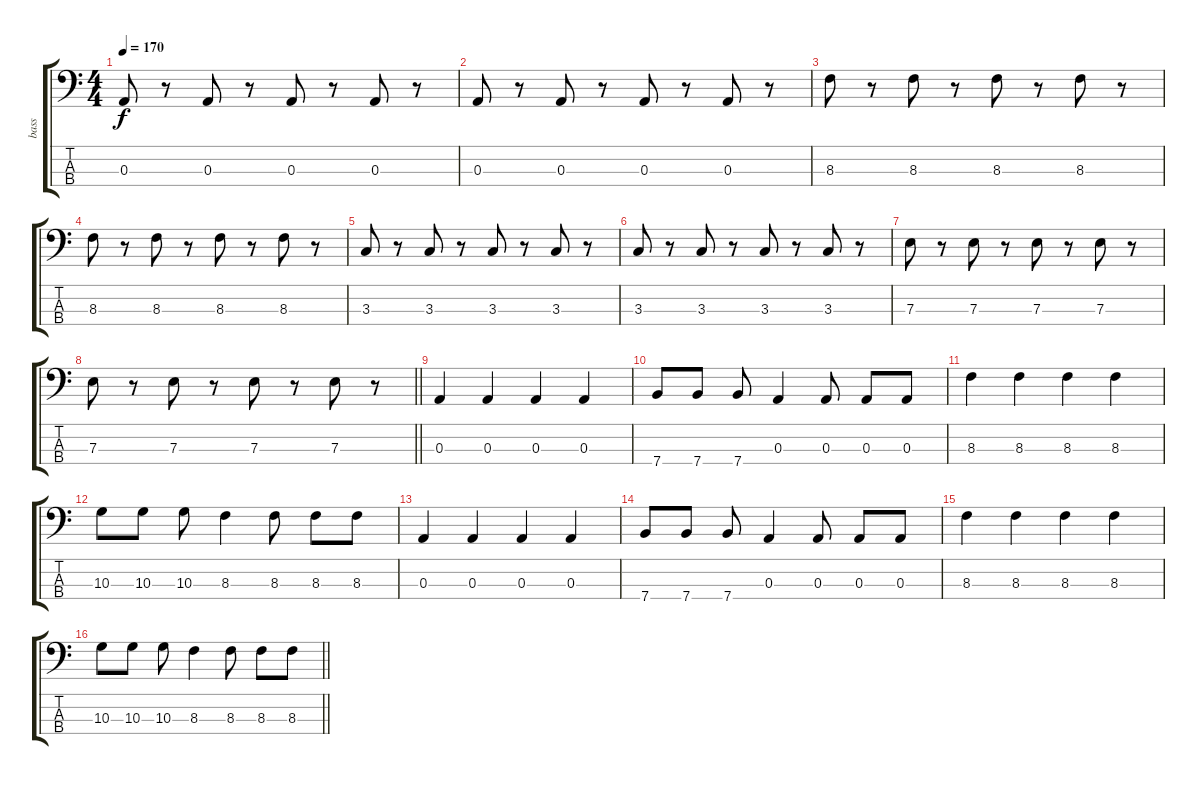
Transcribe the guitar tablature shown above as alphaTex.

\track ("bass" "bass") {instrument electricbassfinger}
\staff {score tabs}
\tuning (G2 D2 A1 E1) {hide}
\ts (4 4)
\tempo 170
\clef f4
\ks c
0.3.8{dy f} r.8 0.3.8 r.8 0.3.8 r.8 0.3.8 r.8 |
0.3.8 r.8 0.3.8 r.8 0.3.8 r.8 0.3.8 r.8 |
8.3.8 r.8 8.3.8 r.8 8.3.8 r.8 8.3.8 r.8 |
8.3.8 r.8 8.3.8 r.8 8.3.8 r.8 8.3.8 r.8 |
3.3.8 r.8 3.3.8 r.8 3.3.8 r.8 3.3.8 r.8 |
3.3.8 r.8 3.3.8 r.8 3.3.8 r.8 3.3.8 r.8 |
7.3.8 r.8 7.3.8 r.8 7.3.8 r.8 7.3.8 r.8 |
\barLineRight lightlight
7.3.8 r.8 7.3.8 r.8 7.3.8 r.8 7.3.8 r.8 |
0.3.4 0.3.4 0.3.4 0.3.4 |
7.4.8 7.4.8 7.4.8 0.3.4 0.3.8 0.3.8 0.3.8 |
8.3.4 8.3.4 8.3.4 8.3.4 |
10.3.8 10.3.8 10.3.8 8.3.4 8.3.8 8.3.8 8.3.8 |
0.3.4 0.3.4 0.3.4 0.3.4 |
7.4.8 7.4.8 7.4.8 0.3.4 0.3.8 0.3.8 0.3.8 |
8.3.4 8.3.4 8.3.4 8.3.4 |
\barLineRight lightlight
10.3.8 10.3.8 10.3.8 8.3.4 8.3.8 8.3.8 8.3.8
